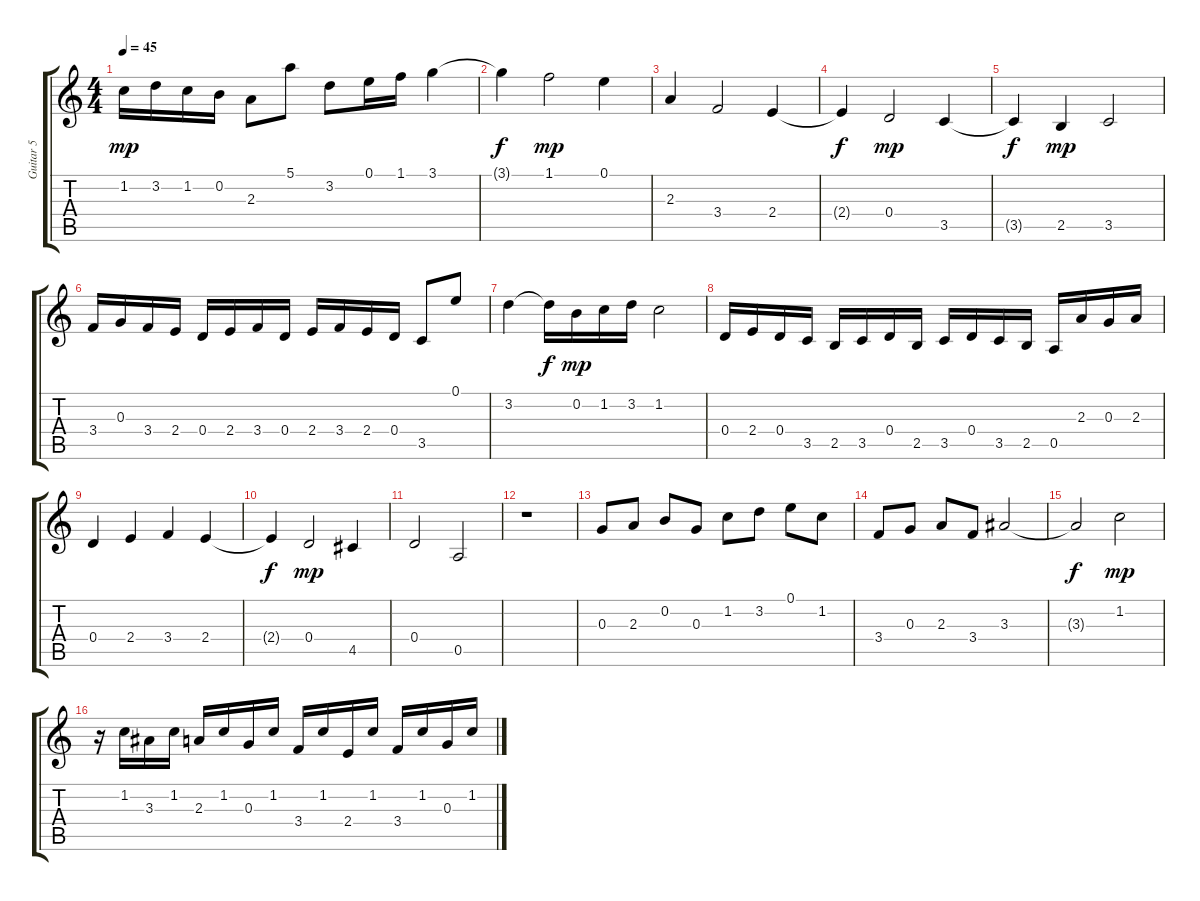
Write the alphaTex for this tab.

\track ("Guitar 5" "Guitar 5") {instrument acousticguitarnylon}
\staff {score tabs}
\tuning (E4 B3 G3 D3 A2 E2) {hide}
\ts (4 4)
\tempo 45
\clef g2
\ks c
1.2.16{dy mp} 3.2.16 1.2.16 0.2.16 2.3.8 5.1.8 3.2.8 0.1.16 1.1.16 3.1.4 |
3.1{t}.4{dy f} 1.1.2{dy mp} 0.1.4 |
2.3.4 3.4.2 2.4.4 |
2.4{t}.4{dy f} 0.4.2{dy mp} 3.5.4 |
3.5{t}.4{dy f} 2.5.4{dy mp} 3.5.2 |
3.4.16 0.3.16 3.4.16 2.4.16 0.4.16 2.4.16 3.4.16 0.4.16 2.4.16 3.4.16 2.4.16 0.4.16 3.5.8 0.1.8 |
3.2.4 3.2{t}.16{dy f} 0.2.16{dy mp} 1.2.16 3.2.16 1.2.2 |
0.4.16 2.4.16 0.4.16 3.5.16 2.5.16 3.5.16 0.4.16 2.5.16 3.5.16 0.4.16 3.5.16 2.5.16 0.5.16 2.3.16 0.3.16 2.3.16 |
0.4.4 2.4.4 3.4.4 2.4.4 |
2.4{t}.4{dy f} 0.4.2{dy mp} 4.5.4 |
0.4.2 0.5.2 |
r.1 |
0.3.8 2.3.8 0.2.8 0.3.8 1.2.8 3.2.8 0.1.8 1.2.8 |
3.4.8 0.3.8 2.3.8 3.4.8 3.3.2 |
3.3{t}.2{dy f} 1.2.2{dy mp} |
r.16 1.2.16 3.3.16 1.2.16 2.3.16 1.2.16 0.3.16 1.2.16 3.4.16 1.2.16 2.4.16 1.2.16 3.4.16 1.2.16 0.3.16 1.2.16
